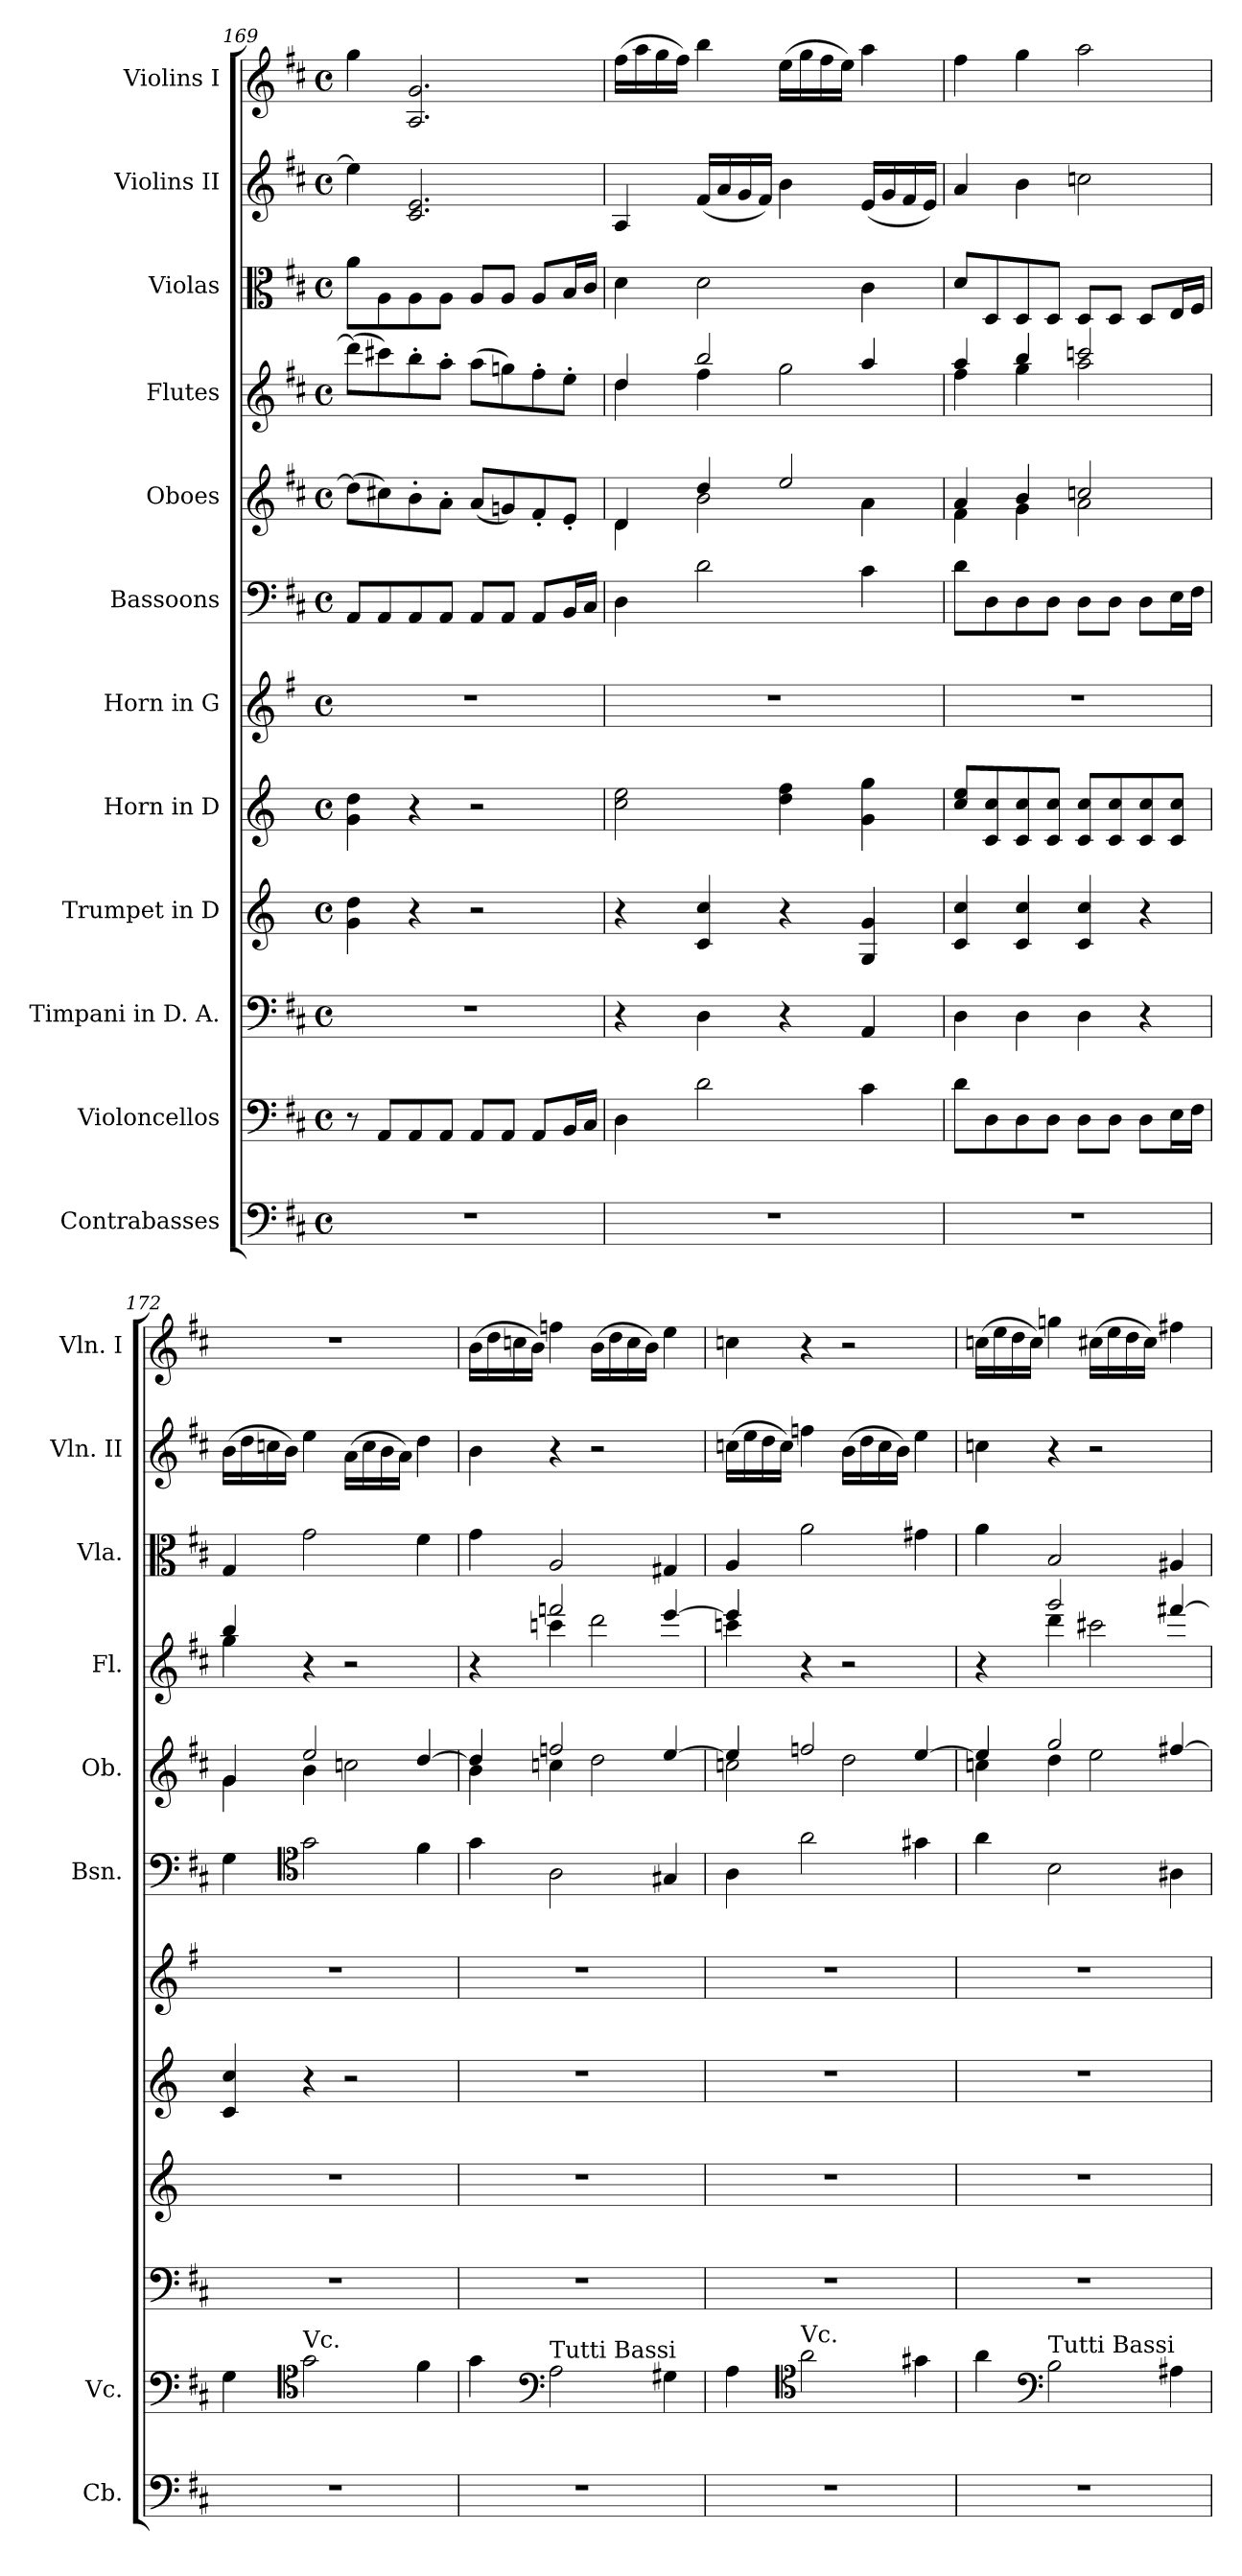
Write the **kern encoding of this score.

**kern	**kern	**kern	**kern	**kern	**kern	**kern	**kern	**kern	**kern	**kern	**kern
*part12	*part11	*part10	*part9	*part8	*part7	*part6	*part5	*part4	*part3	*part2	*part1
*staff12	*staff11	*staff10	*staff9	*staff8	*staff7	*staff6	*staff5	*staff4	*staff3	*staff2	*staff1
*I"Contrabasses	*I"Violoncellos	*I"Timpani in D. A.	*I"Trumpet in D	*I"Horn in D	*I"Horn in G	*I"Bassoons	*I"Oboes	*I"Flutes	*I"Violas	*I"Violins II	*I"Violins I
*I'Cb.	*I'Vc.	*	*	*	*	*I'Bsn.	*I'Ob.	*I'Fl.	*I'Vla.	*I'Vln. II	*I'Vln. I
!!LO:PB:g=z
*clefF4	*clefF4	*clefF4	*clefG2	*clefG2	*clefG2	*clefF4	*clefG2	*clefG2	*clefC3	*clefG2	*clefG2
*ITrd7c12	*	*	*ITrd-1c-2	*ITrd6c10	*ITrd3c5	*	*	*	*	*	*
*k[f#c#]	*k[f#c#]	*k[f#c#]	*k[f#c#]	*k[f#c#]	*k[f#c#]	*k[f#c#]	*k[f#c#]	*k[f#c#]	*k[f#c#]	*k[f#c#]	*k[f#c#]
*M4/4	*M4/4	*M4/4	*M4/4	*M4/4	*M4/4	*M4/4	*M4/4	*M4/4	*M4/4	*M4/4	*M4/4
*met(c)	*met(c)	*met(c)	*met(c)	*met(c)	*met(c)	*met(c)	*met(c)	*met(c)	*met(c)	*met(c)	*met(c)
=169	=169	=169	=169	=169	=169	=169	=169	=169	=169	=169	=169
1r	8r	1r	4a\ 4ee\	4A\ 4e\	1r	8AA/L	(>8dd\L]	(>8ddd\L]	8a\L	4ee\]	4gg\
.	8AA/L	.	.	.	.	8AA/	8cc#X\)	8ccc#X\)	8A\	.	.
.	8AA/	.	4r	4r	.	8AA/	8b'\	8bb'\	8A\	2.c#/ 2.e/	2.A/ 2.g/
.	8AA/J	.	.	.	.	8AA/J	8a'\J	8aa'\J	8A\J	.	.
.	8AA/L	.	2r	2r	.	8AA/L	(<8a/L	(>8aa\L	8A/L	.	.
.	8AA/J	.	.	.	.	8AA/J	8gn/)	8ggn\)	8A/J	.	.
.	8AA/L	.	.	.	.	8AA/L	8f#'/	8ff#'\	8A/L	.	.
.	16BB/L	.	.	.	.	16BB/L	8e'/J	8ee'\J	16B/L	.	.
.	16C#/JJ	.	.	.	.	16C#/JJ	.	.	16c#/JJ	.	.
=170	=170	=170	=170	=170	=170	=170	=170	=170	=170	=170	=170
*	*	*	*	*	*	*	*^	*^	*	*	*
1r	4D\	4r	4r	2d\ 2f#\	1r	4D\	4d/	4d\	4dd/	4dd\	4d\	4A/	(>16ff#\LL
.	.	.	.	.	.	.	.	.	.	.	.	.	16aa\
.	.	.	.	.	.	.	.	.	.	.	.	.	16gg\
.	.	.	.	.	.	.	.	.	.	.	.	.	16ff#\JJ)
.	2d\	4D\	4d/ 4dd/	.	.	2d\	4dd/	2b\	2bb/	4ff#\	2d\	(<16f#/LL	4bb\
.	.	.	.	.	.	.	.	.	.	.	.	16a/	.
.	.	.	.	.	.	.	.	.	.	.	.	16g/	.
.	.	.	.	.	.	.	.	.	.	.	.	16f#/JJ)	.
.	.	4r	4r	4e\ 4g\	.	.	2ee/	.	.	2gg\	.	4b\	(>16ee\LL
.	.	.	.	.	.	.	.	.	.	.	.	.	16gg\
.	.	.	.	.	.	.	.	.	.	.	.	.	16ff#\
.	.	.	.	.	.	.	.	.	.	.	.	.	16ee\JJ)
.	4c#\	4AA/	4A/ 4a/	4A\ 4a\	.	4c#\	.	4a\	4aa/	.	4c#\	(<16e/LL	4aa\
.	.	.	.	.	.	.	.	.	.	.	.	16g/	.
.	.	.	.	.	.	.	.	.	.	.	.	16f#/	.
.	.	.	.	.	.	.	.	.	.	.	.	16e/JJ)	.
=171	=171	=171	=171	=171	=171	=171	=171	=171	=171	=171	=171	=171	=171
1r	8d\L	4D\	4d/ 4dd/	8d/ 8f#/L	1r	8d\L	4a/	4f#\	4aa/	4ff#\	8d/L	4a/	4ff#\
.	8D\	.	.	8D/ 8d/	.	8D\	.	.	.	.	8D/	.	.
.	8D\	4D\	4d/ 4dd/	8D/ 8d/	.	8D\	4b/	4g\	4bb/	4gg\	8D/	4b\	4gg\
.	8D\J	.	.	8D/ 8d/J	.	8D\J	.	.	.	.	8D/J	.	.
.	8D\L	4D\	4d/ 4dd/	8D/ 8d/L	.	8D\L	2ccn/	2a\	2cccn/	2aa\	8D/L	2ccn\	2aa\
.	8D\J	.	.	8D/ 8d/	.	8D\J	.	.	.	.	8D/J	.	.
.	8D\L	4r	4r	8D/ 8d/	.	8D\L	.	.	.	.	8D/L	.	.
.	16E\L	.	.	8D/ 8d/J	.	16E\L	.	.	.	.	16E/L	.	.
.	16F#\JJ	.	.	.	.	16F#\JJ	.	.	.	.	16F#/JJ	.	.
!!LO:PB:g=z
=172	=172	=172	=172	=172	=172	=172	=172	=172	=172	=172	=172	=172	=172
1r	4G\	1r	1r	4D/ 4d/	1r	4G\	4g/	4g\	4bb/	4gg\	4G/	(>16b\LL	1r
.	.	.	.	.	.	.	.	.	.	.	.	16dd\	.
.	.	.	.	.	.	.	.	.	.	.	.	16ccn\	.
.	.	.	.	.	.	.	.	.	.	.	.	16b\JJ)	.
*	*clefC4	*	*	*	*	*clefC4	*	*	*	*	*	*	*
!	!LO:TX:a:t=Vc.	!	!	!	!	!	!	!	!	!	!	!	!
.	2g\	.	.	4r	.	2g\	2ee/	4b\	4r	2.ryy	2g\	4ee\	.
.	.	.	.	2r	.	.	.	2ccn\	2r	.	.	(>16a\LL	.
.	.	.	.	.	.	.	.	.	.	.	.	16cc\	.
.	.	.	.	.	.	.	.	.	.	.	.	16b\	.
.	.	.	.	.	.	.	.	.	.	.	.	16a\JJ)	.
.	4f#\	.	.	.	.	4f#\	[4dd/	.	.	.	4f#\	4dd\	.
=173	=173	=173	=173	=173	=173	=173	=173	=173	=173	=173	=173	=173	=173
1r	4g\	1r	1r	1r	1r	4g\	4dd/]	4b\	4r	4ryy	4g\	4b\	(>16b\LL
.	.	.	.	.	.	.	.	.	.	.	.	.	16dd\
.	.	.	.	.	.	.	.	.	.	.	.	.	16ccn\
.	.	.	.	.	.	.	.	.	.	.	.	.	16b\JJ)
*	*clefF4	*	*	*	*	*	*	*	*	*	*	*	*
!	!LO:TX:a:t=Tutti Bassi	!	!	!	!	!	!	!	!	!	!	!	!
.	2A\	.	.	.	.	2A\	2ffn/	4ccn\	2fffn/	4cccn\	2A/	4r	4ffn\
.	.	.	.	.	.	.	.	2dd\	.	2ddd\	.	2r	(>16b\LL
.	.	.	.	.	.	.	.	.	.	.	.	.	16dd\
.	.	.	.	.	.	.	.	.	.	.	.	.	16cc\
.	.	.	.	.	.	.	.	.	.	.	.	.	16b\JJ)
.	4G#X\	.	.	.	.	4G#X/	[4ee/	.	[4eee/	.	4G#X/	.	4ee\
=174	=174	=174	=174	=174	=174	=174	=174	=174	=174	=174	=174	=174	=174
1r	4A\	1r	1r	1r	1r	4A\	4ee/]	2ccn\	4eee/]	4cccn\	4A/	(>16ccn\LL	4ccn\
.	.	.	.	.	.	.	.	.	.	.	.	16ee\	.
.	.	.	.	.	.	.	.	.	.	.	.	16dd\	.
.	.	.	.	.	.	.	.	.	.	.	.	16cc\JJ)	.
*	*clefC4	*	*	*	*	*	*	*	*	*	*	*	*
!	!LO:TX:a:t=Vc.	!	!	!	!	!	!	!	!	!	!	!	!
.	2a\	.	.	.	.	2a\	2ffn/	.	4r	2.ryy	2a\	4ffn\	4r
.	.	.	.	.	.	.	.	2dd\	2r	.	.	(>16b\LL	2r
.	.	.	.	.	.	.	.	.	.	.	.	16dd\	.
.	.	.	.	.	.	.	.	.	.	.	.	16cc\	.
.	.	.	.	.	.	.	.	.	.	.	.	16b\JJ)	.
.	4g#X\	.	.	.	.	4g#X\	[4ee/	.	.	.	4g#X\	4ee\	.
!!LO:PB:g=z
=175	=175	=175	=175	=175	=175	=175	=175	=175	=175	=175	=175	=175	=175
1r	4a\	1r	1r	1r	1r	4a\	4ee/]	4ccn\	4r	4ryy	4a\	4ccn\	(>16ccn\LL
.	.	.	.	.	.	.	.	.	.	.	.	.	16ee\
.	.	.	.	.	.	.	.	.	.	.	.	.	16dd\
.	.	.	.	.	.	.	.	.	.	.	.	.	16cc\JJ)
*	*clefF4	*	*	*	*	*	*	*	*	*	*	*	*
!	!LO:TX:a:t=Tutti Bassi	!	!	!	!	!	!	!	!	!	!	!	!
.	2B\	.	.	.	.	2B\	2gg/	4dd\	2ggg/	4ddd\	2B/	4r	4ggn\
.	.	.	.	.	.	.	.	2ee\	.	2ccc#X\	.	2r	(>16cc#X\LL
.	.	.	.	.	.	.	.	.	.	.	.	.	16ee\
.	.	.	.	.	.	.	.	.	.	.	.	.	16dd\
.	.	.	.	.	.	.	.	.	.	.	.	.	16cc#\JJ)
.	4A#X\	.	.	.	.	4A#X\	[4ff#X/	.	[4fff#X/	.	4A#X/	.	4ff#X\
*	*	*	*	*	*	*	*v	*v	*	*	*	*	*
*	*	*	*	*	*	*	*	*v	*v	*	*	*
=	=	=	=	=	=	=	=	=	=	=	=
*-	*-	*-	*-	*-	*-	*-	*-	*-	*-	*-	*-
